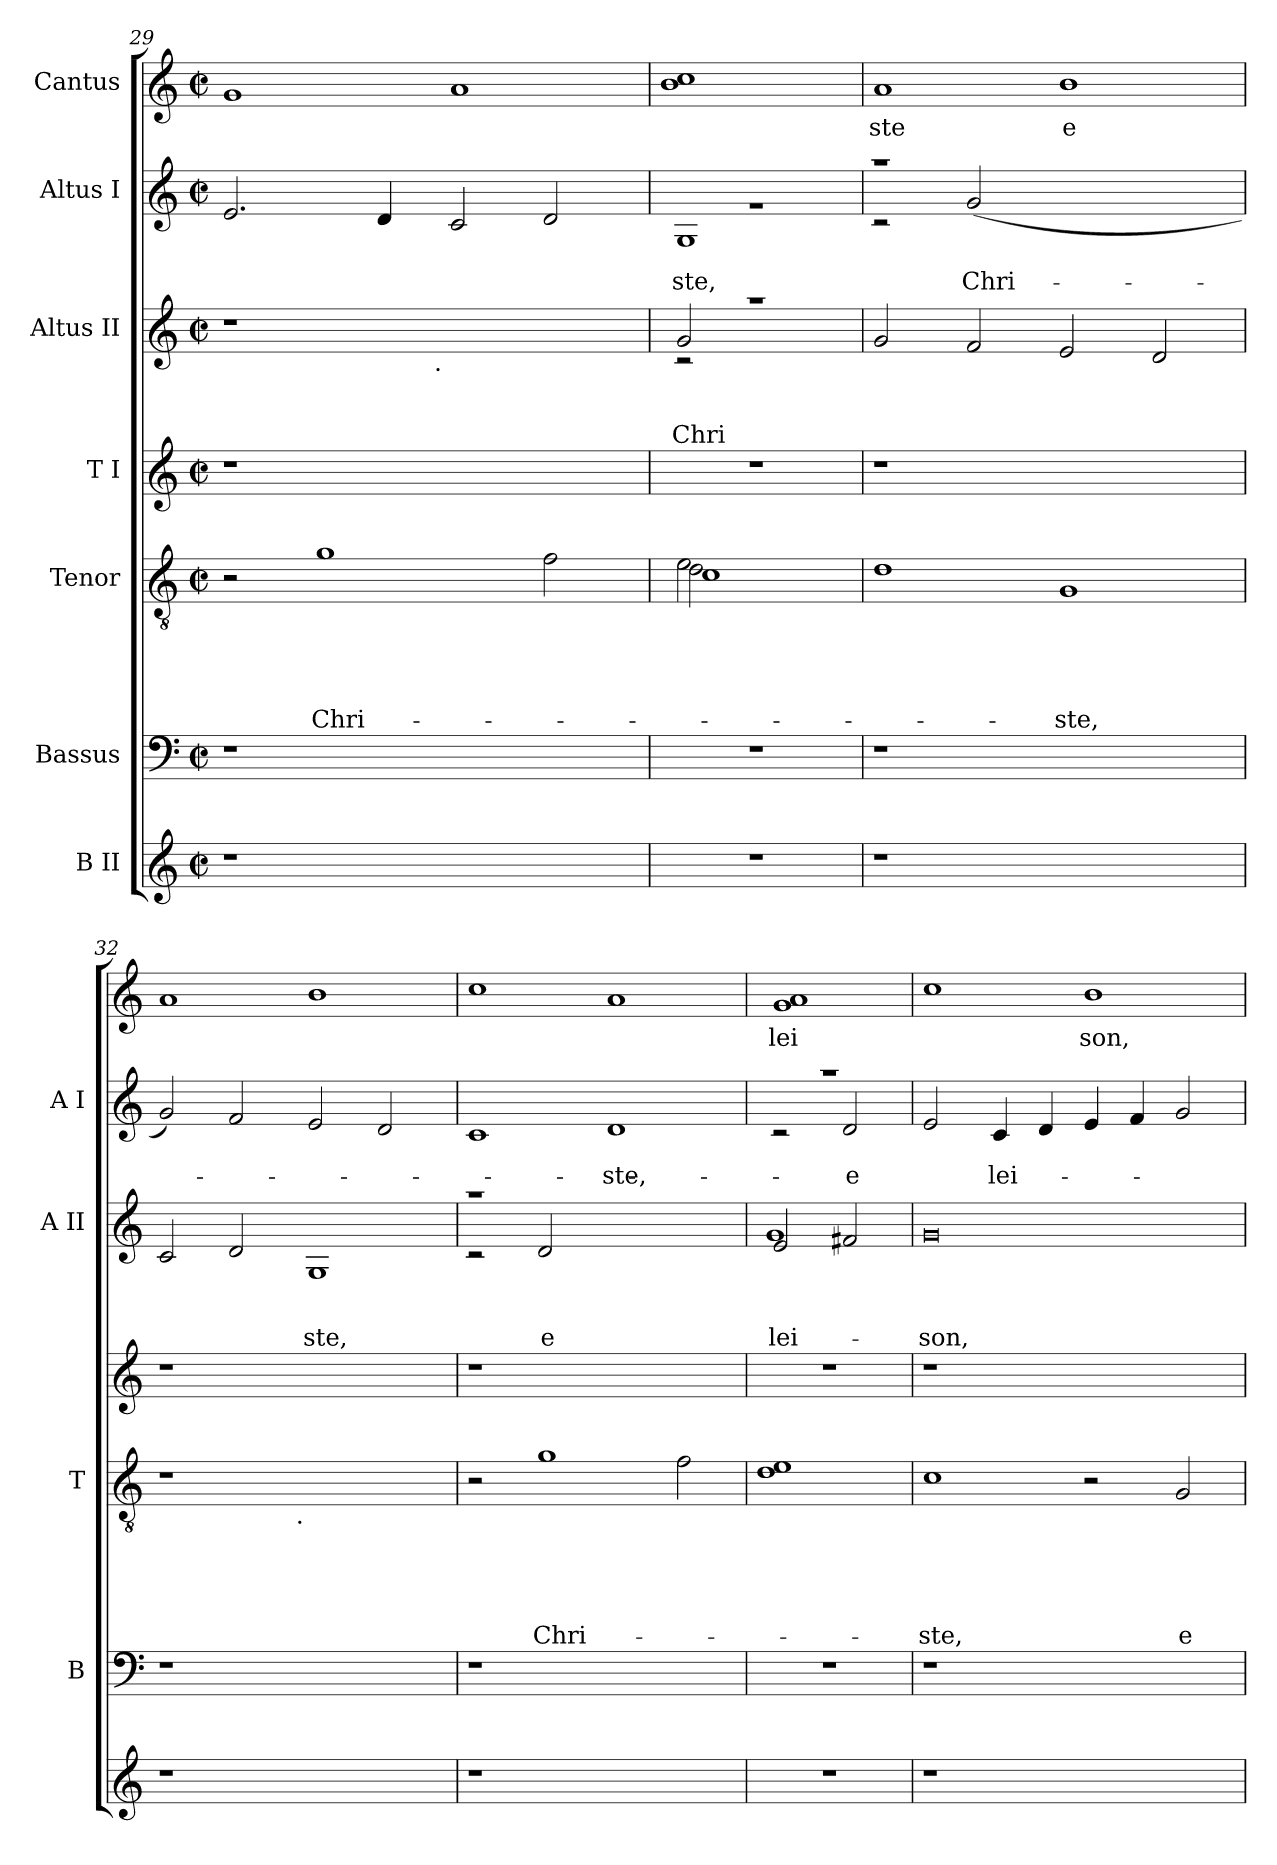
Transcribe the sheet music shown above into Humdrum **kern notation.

**kern	**kern	**kern	**text	**text	**text	**text	**text	**kern	**kern	**text	**text	**text	**kern	**text	**text	**kern	**text
*part7	*part6	*part5	*part5	*part5	*part5	*part5	*part5	*part4	*part3	*part3	*part3	*part3	*part2	*part2	*part2	*part1	*part1
*staff7	*staff6	*staff5	*staff5	*staff5	*staff5	*staff5	*staff5	*staff4	*staff3	*staff3	*staff3	*staff3	*staff2	*staff2	*staff2	*staff1	*staff1
*I"B II	*I"Bassus	*I"Tenor	*	*	*	*	*	*I"T I	*I"Altus II	*	*	*	*I"Altus I	*	*	*I"Cantus	*
*	*I'B	*I'T	*	*	*	*	*	*	*I'A II	*	*	*	*I'A I	*	*	*	*
*clefG2	*clefF4	*clefGv2	*	*	*	*	*	*clefG2	*clefG2	*	*	*	*clefG2	*	*	*clefG2	*
*k[]	*k[]	*k[]	*	*	*	*	*	*k[]	*k[]	*	*	*	*k[]	*	*	*k[]	*
*C:	*C:	*C:	*	*	*	*	*	*C:	*C:	*	*	*	*C:	*	*	*C:	*
*M2/2	*M2/2	*M2/2	*	*	*	*	*	*M2/2	*M2/2	*	*	*	*M2/2	*	*	*M2/2	*
*met(c|)	*met(c|)	*met(c|)	*	*	*	*	*	*met(c|)	*met(c|)	*	*	*	*met(c|)	*	*	*met(c|)	*
=29	=29	=29	=29	=29	=29	=29	=29	=29	=29	=29	=29	=29	=29	=29	=29	=29	=29
*	*	*	*	*	*	*	*	*	*^	*	*	*	*	*	*	*	*
1r	1r	2r	.	.	.	.	.	1r	1r	2ryy	.	.	.	2.e/	.	.	1g	.
!	!	!	!	!	!	!	!LO:LY:b	!	!	!	!	!	!	!	!	!	!	!
.	.	1g	.	.	.	.	Chri-	.	.	4...ryy	.	.	.	.	.	.	.	.
.	.	.	.	.	.	.	.	.	.	.	.	.	.	4d/	.	.	.	.
!	!	!	!	!	!	!	!	!	!	!LO:TX:b:t=.	!	!	!	!	!	!	!	!
.	.	.	.	.	.	.	.	.	.	1ryy	.	.	.	.	.	.	.	.
1ryy	1ryy	.	.	.	.	.	.	1ryy	1ryy	.	.	.	.	2c/	.	.	1a	.
.	.	2f\	.	.	.	.	.	.	.	.	.	.	.	2d/	.	.	.	.
.	.	.	.	.	.	.	.	.	.	32ryy	.	.	.	.	.	.	.	.
=30	=30	=30	=30	=30	=30	=30	=30	=30	=30	=30	=30	=30	=30	=30	=30	=30	=30	=30
*	*	*^	*	*	*	*	*	*	*	*^	*	*	*	*	*	*	*	*
*	*	*	*^	*	*	*	*	*	*	*	*	*	*	*	*	*	*	*	*	*
!	!	!	!	!	!	!	!	!	!	!	!	!	!	!	!	!LO:LY:b	!	!	!LO:LY:b	!	!
*	*	*	*	*	*	*	*	*	*	*	*	*	*	*	*	*	*^	*	*	*	*
1r	1r	2e\	2d\	1c	.	.	.	.	.	1r	1raa	2rc	2g/	.	.	Chri	1G	1ra	.	-ste,	1b 1cc	.
.	.	2ryy	2ryy	.	.	.	.	.	.	.	.	2ryy	2ryy	.	.	.	.	.	.	.	.	.
*	*	*	*v	*v	*	*	*	*	*	*	*	*	*	*	*	*	*	*	*	*	*	*
=31	=31	=31	=31	=31	=31	=31	=31	=31	=31	=31	=31	=31	=31	=31	=31	=31	=31	=31	=31	=31	=31
!	!	!	!	!	!	!	!	!	!	!	!	!	!	!	!	!	!	!	!	!	!LO:LY:b
*	*	*v	*v	*	*	*	*	*	*	*v	*v	*v	*	*	*	*	*	*	*	*	*
1r	1r	1d	.	.	.	.	.	1r	2g/	.	.	.	1raa	2rc	.	.	1a	ste
!	!	!	!	!	!	!	!	!	!	!	!	!	!	!	!	!LO:LY:b	!	!
.	.	.	.	.	.	.	.	.	2f/	.	.	.	.	(<2g/	.	Chri-	.	.
!	!	!	!	!	!	!	!LO:LY:b	!	!	!	!	!	!	!	!	!	!	!LO:LY:b:rj
1ryy	1ryy	1G	.	.	.	.	-ste,	1ryy	2e/	.	.	.	1ryy	1ryy	.	.	1b	e
.	.	.	.	.	.	.	.	.	2d/	.	.	.	.	.	.	.	.	.
*	*	*	*	*	*	*	*	*	*	*	*	*	*v	*v	*	*	*	*
=32	=32	=32	=32	=32	=32	=32	=32	=32	=32	=32	=32	=32	=32	=32	=32	=32	=32
*	*	*^	*	*	*	*	*	*	*	*	*	*	*	*	*	*	*
1r	1r	1r	2ryy	.	.	.	.	.	1r	2c/	.	.	.	2g/)	.	.	1a	.
.	.	.	4...ryy	.	.	.	.	.	.	2d/	.	.	.	2f/	.	.	.	.
!	!	!	!LO:TX:b:t=.	!	!	!	!	!	!	!	!	!	!	!	!	!	!	!
.	.	.	1ryy	.	.	.	.	.	.	.	.	.	.	.	.	.	.	.
!	!	!	!	!	!	!	!	!	!	!	!	!	!LO:LY:b	!	!	!	!	!
1ryy	1ryy	1ryy	.	.	.	.	.	.	1ryy	1G	.	.	ste,	2e/	.	.	1b	.
.	.	.	.	.	.	.	.	.	.	.	.	.	.	2d/	.	.	.	.
.	.	.	32ryy	.	.	.	.	.	.	.	.	.	.	.	.	.	.	.
*	*	*v	*v	*	*	*	*	*	*	*	*	*	*	*	*	*	*	*
=33	=33	=33	=33	=33	=33	=33	=33	=33	=33	=33	=33	=33	=33	=33	=33	=33	=33
*	*	*	*	*	*	*	*	*	*^	*	*	*	*	*	*	*	*
1r	1r	2r	.	.	.	.	.	1r	1raa	2rc	.	.	.	1c	.	.	1cc	.
!	!	!	!	!	!	!	!LO:LY:b	!	!	!	!	!	!LO:LY:b	!	!	!	!	!
.	.	1g	.	.	.	.	Chri-	.	.	2d/	.	.	e	.	.	.	.	.
!	!	!	!	!	!	!	!	!	!	!	!	!	!	!	!	!LO:LY:b	!	!
1ryy	1ryy	.	.	.	.	.	.	1ryy	1ryy	1ryy	.	.	.	1d	.	-ste,	1a	.
.	.	2f\	.	.	.	.	.	.	.	.	.	.	.	.	.	.	.	.
!!LO:LB:g=z
=34	=34	=34	=34	=34	=34	=34	=34	=34	=34	=34	=34	=34	=34	=34	=34	=34	=34	=34
!	!	!	!	!	!	!	!	!	!	!	!	!	!LO:LY:b	!	!	!	!	!LO:LY:b
*	*	*	*	*	*	*	*	*	*	*	*	*	*	*^	*	*	*	*
1r	1r	1d 1e	.	.	.	.	.	1r	2e/	1g	.	.	lei-	1raa	2rc	.	.	1g 1a	lei
!	!	!	!	!	!	!	!	!	!	!	!	!	!	!	!	!	!LO:LY:b	!	!
.	.	.	.	.	.	.	.	.	2f#/	.	.	.	.	.	2d/	.	e-	.	.
*	*	*	*	*	*	*	*	*	*v	*v	*	*	*	*	*	*	*	*	*
=35	=35	=35	=35	=35	=35	=35	=35	=35	=35	=35	=35	=35	=35	=35	=35	=35	=35	=35
!	!	!	!	!	!	!	!LO:LY:b	!	!	!	!	!LO:LY:b	!	!	!	!	!	!
*	*	*	*	*	*	*	*	*	*	*	*	*	*v	*v	*	*	*	*
1r	1r	1c	.	.	.	.	-ste,	1r	0g	.	.	-son,	2e/	.	.	1cc	.
!	!	!	!	!	!	!	!	!	!	!	!	!	!	!	!LO:LY:b	!	!
.	.	.	.	.	.	.	.	.	.	.	.	.	4c/	.	-lei-	.	.
.	.	.	.	.	.	.	.	.	.	.	.	.	4d/	.	.	.	.
!	!	!	!	!	!	!	!	!	!	!	!	!	!	!	!	!	!LO:LY:b
1ryy	1ryy	2r	.	.	.	.	.	1ryy	.	.	.	.	4e/	.	.	1b	son,
.	.	.	.	.	.	.	.	.	.	.	.	.	4f/	.	.	.	.
!	!	!	!	!	!	!	!LO:LY:b	!	!	!	!	!	!	!	!	!	!
.	.	2G/	.	.	.	.	e	.	.	.	.	.	2g/	.	.	.	.
=	=	=	=	=	=	=	=	=	=	=	=	=	=	=	=	=	=
*-	*-	*-	*-	*-	*-	*-	*-	*-	*-	*-	*-	*-	*-	*-	*-	*-	*-
